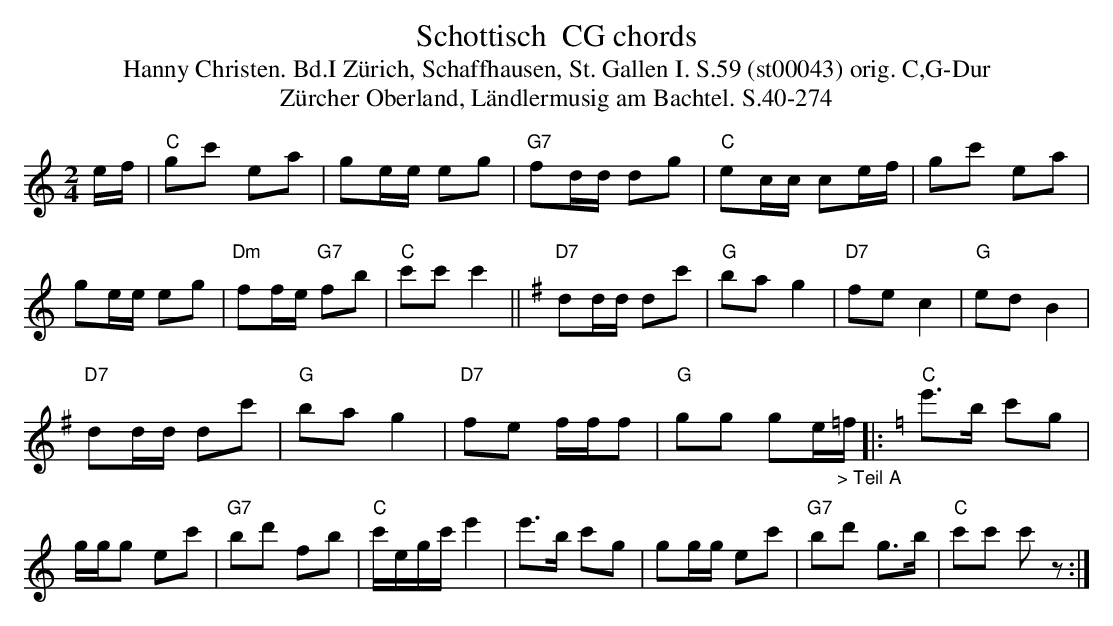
X:1
T: Schottisch  CG chords
T:Hanny Christen. Bd.I Zürich, Schaffhausen, St. Gallen I. S.59 (st00043) orig. C,G-Dur
T: Z\"urcher Oberland, L\"andlermusig am Bachtel. S.40-274
M:2/4
L:1/16
K:C %%MIDI gchordon
ef | "C"g2c'2 e2a2 | g2ee e2g2 | "G7"f2dd d2g2 | "C"e2cc c2ef | g2c'2 e2a2 |
g2ee e2g2 | "Dm"f2fe "G7"f2b2 | "C"c'2c'2c'4 || [K:G] "D7"d2dd d2c'2 | "G"b2a2g4 | "D7"f2e2c4 | "G"e2d2B4 |
"D7"d2dd d2c'2 | "G"b2a2g4 | "D7"f2e2 fff2 | "G"g2g2 g2e"_> Teil A"=f |: [K:C] "C"e'3b c'2g2 |
ggg2 e2c'2 | "G7"b2d'2 f2b2 | "C"c'egc' e'4 | e'3b c'2g2 | g2gg e2c'2 | "G7"b2d'2 g3b | "C"c'2c'2 c'2z2 :|
